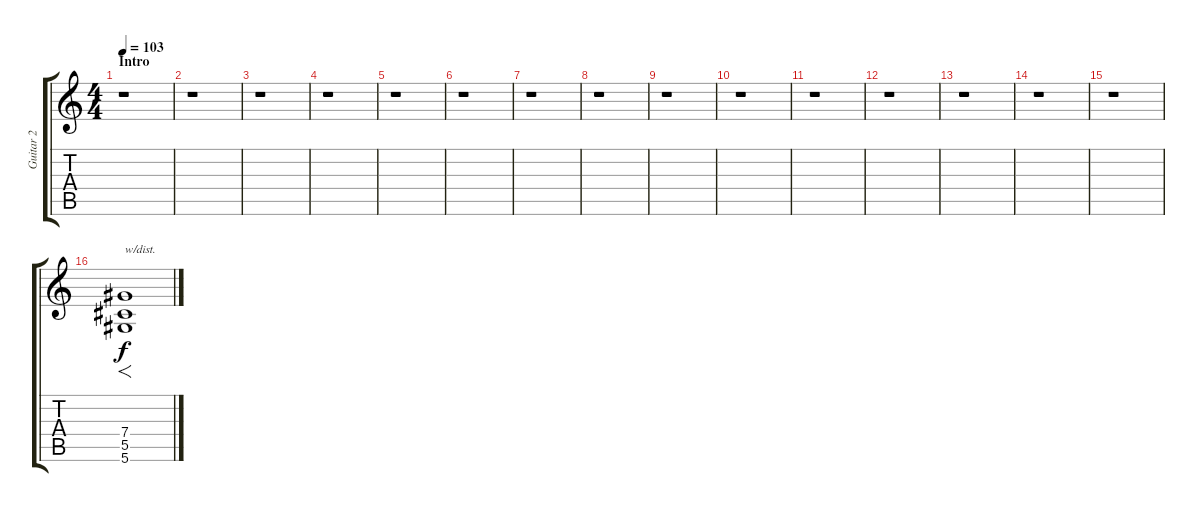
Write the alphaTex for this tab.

\track ("Guitar 2" "Guitar 2") {instrument distortionguitar}
\staff {score tabs}
\tuning (Eb4 Bb3 Gb3 Db3 Ab2 Eb2) {hide}
\ts (4 4)
\section ("" "Intro")
\tempo 103
\clef g2
\ks c
r.1{dy f instrument distortionguitar} |
r.1 |
r.1 |
r.1 |
r.1 |
r.1 |
r.1 |
r.1 |
r.1 |
r.1 |
r.1 |
r.1 |
r.1 |
r.1 |
r.1 |
(7.4 5.5 5.6).1{f txt "w/dist."}
